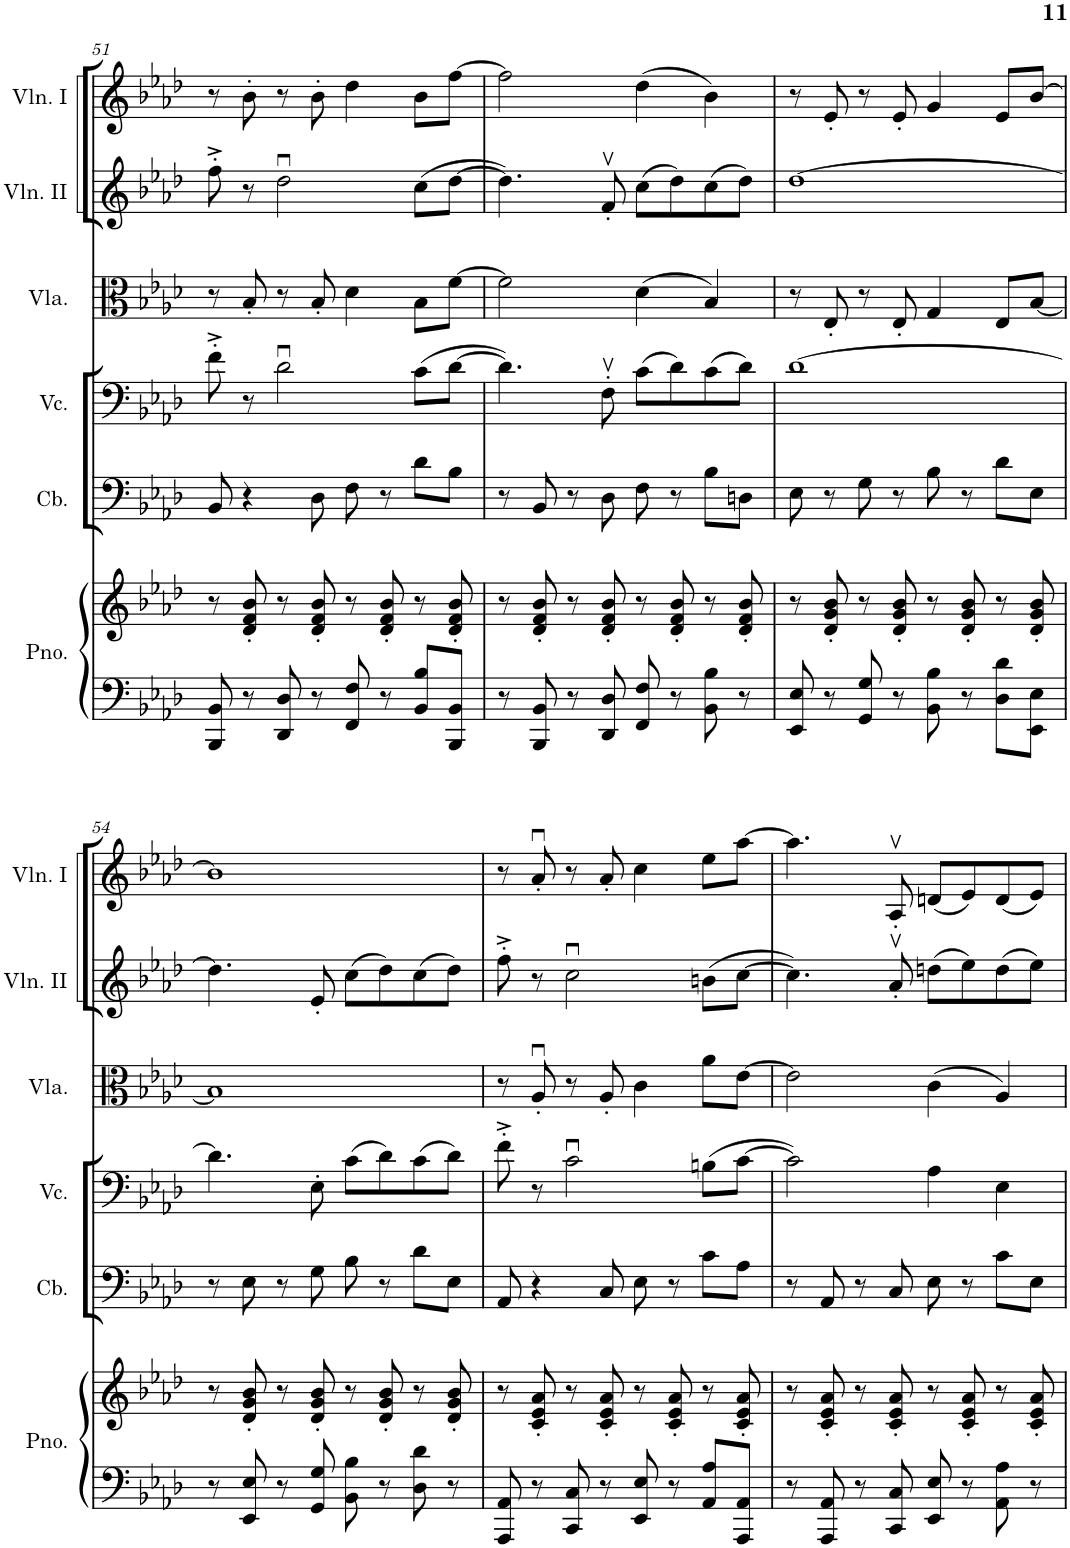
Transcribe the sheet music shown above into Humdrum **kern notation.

**kern	**kern	**kern	**kern	**kern	**kern	**kern	**kern
*part7	*part7	*part6	*part5	*part4	*part3	*part2	*part1
*staff8	*staff7	*staff6	*staff5	*staff4	*staff3	*staff2	*staff1
*I"Piano	*	*I"Contrabass	*I"Violoncello	*I"Viola	*I"Violin II	*I"Violin I	*I"Violin
*I'Pno.	*	*I'Cb.	*I'Vc.	*I'Vla.	*I'Vln. II	*I'Vln. I	*I'Vln.
!!LO:PB:g=z
*clefF4	*clefG2	*clefF4	*clefF4	*clefC3	*clefG2	*clefG2	*clefG2
*	*	*Trd7c12	*	*	*	*	*
*k[b-e-a-d-]	*k[b-e-a-d-]	*k[b-e-a-d-]	*k[b-e-a-d-]	*k[b-e-a-d-]	*k[b-e-a-d-]	*k[b-e-a-d-]	*k[b-e-a-d-]
*M4/4	*M4/4	*M4/4	*M4/4	*M4/4	*M4/4	*M4/4	*M4/4
=51	=51	=51	=51	=51	=51	=51	=51
8BBB-/ 8BB-/	8r	8BB-/	8f'^\	8r	8ff'^\	8r	1r
8r	8d-/' 8f/' 8b-/'	4r	8r	8B-'/	8r	8b-'\	.
8DD-/ 8D-/	8r	.	2d-u\	8r	2dd-u\	8r	.
8r	8d-/' 8f/' 8b-/'	8D-\	.	8B-'/	.	8b-'\	.
8FF/ 8F/	8r	8F\	.	4d-\	.	4dd-\	.
8r	8d-/' 8f/' 8b-/'	8r	.	.	.	.	.
8BB-/ 8B-/L	8r	8d-\L	(8c\L	8B-\L	(8cc\L	8b-\L	.
8BBB-/ 8BB-/J	8d-/' 8f/' 8b-/'	8B-\J	[>8d-\J	[>8f\J	[8dd-\J	[>8ff\J	.
=52	=52	=52	=52	=52	=52	=52	=52
8r	8r	8r	4.d-\])	2f\]	4.dd-\])	2ff\]	1r
8BBB-/ 8BB-/	8d-/' 8f/' 8b-/'	8BB-/	.	.	.	.	.
8r	8r	8r	.	.	.	.	.
8DD-/ 8D-/	8d-/' 8f/' 8b-/'	8D-\	8Fv'\	.	8fv'/	.	.
8FF/ 8F/	8r	8F\	(8c\L	(4d-\	(8cc\L	(4dd-\	.
8r	8d-/' 8f/' 8b-/'	8r	8d-\)	.	8dd-\)	.	.
8BB-\ 8B-\	8r	8B-\L	(8c\	4B-/)	(8cc\	4b-\)	.
8r	8d-/' 8f/' 8b-/'	8Dn\J	8d-\J)	.	8dd-\J)	.	.
=53	=53	=53	=53	=53	=53	=53	=53
8EE-/ 8E-/	8r	8E-\	[1d-	8r	[1dd-	8r	1r
8r	8d-/' 8g/' 8b-/'	8r	.	8E-'/	.	8e-'/	.
8GG/ 8G/	8r	8G\	.	8r	.	8r	.
8r	8d-/' 8g/' 8b-/'	8r	.	8E-'/	.	8e-'/	.
8BB-\ 8B-\	8r	8B-\	.	4G/	.	4g/	.
8r	8d-/' 8g/' 8b-/'	8r	.	.	.	.	.
8D-\ 8d-\L	8r	8d-\L	.	8E-/L	.	8e-/L	.
8EE-\ 8E-\J	8d-/' 8g/' 8b-/'	8E-\J	.	[8B-/J	.	[8b-/J	.
!!LO:LB:g=z
=54	=54	=54	=54	=54	=54	=54	=54
8r	8r	8r	4.d-\]	1B-]	4.dd-\]	1b-]	1r
8EE-/ 8E-/	8d-/' 8g/' 8b-/'	8E-\	.	.	.	.	.
8r	8r	8r	.	.	.	.	.
8GG/ 8G/	8d-/' 8g/' 8b-/'	8G\	8E-'\	.	8e-'/	.	.
8BB-\ 8B-\	8r	8B-\	(8c\L	.	(8cc\L	.	.
8r	8d-/' 8g/' 8b-/'	8r	8d-\)	.	8dd-\)	.	.
8D-\ 8d-\	8r	8d-\L	(8c\	.	(8cc\	.	.
8r	8d-/' 8g/' 8b-/'	8E-\J	8d-\J)	.	8dd-\J)	.	.
=55	=55	=55	=55	=55	=55	=55	=55
8AAA-/ 8AA-/	8r	8AA-/	8f'^\	8r	8ff'^\	8r	1r
8r	8c/' 8e-/' 8a-/'	4r	8r	8A-u'/	8r	8a-u'/	.
8CC/ 8C/	8r	.	2cu\	8r	2ccu\	8r	.
8r	8c/' 8e-/' 8a-/'	8C/	.	8A-'/	.	8a-'/	.
8EE-/ 8E-/	8r	8E-\	.	4c\	.	4cc\	.
8r	8c/' 8e-/' 8a-/'	8r	.	.	.	.	.
8AA-/ 8A-/L	8r	8c\L	(8Bn\L	8a-\L	(8bn\L	8ee-\L	.
8AAA-/ 8AA-/J	8c/' 8e-/' 8a-/'	8A-\J	[>8c\J	[>8e-\J	[>8cc\J	[8aa-\J	.
=56	=56	=56	=56	=56	=56	=56	=56
8r	8r	8r	2c\])	2e-\]	4.cc\])	4.aa-\]	1r
8AAA-/ 8AA-/	8c/' 8e-/' 8a-/'	8AA-/	.	.	.	.	.
8r	8r	8r	.	.	.	.	.
8CC/ 8C/	8c/' 8e-/' 8a-/'	8C/	.	.	8a-v'/	8A-v'/	.
8EE-/ 8E-/	8r	8E-\	4A-\	(4c\	(8ddn\L	(8dn/L	.
8r	8c/' 8e-/' 8a-/'	8r	.	.	8ee-\)	8e-/)	.
8AA-\ 8A-\	8r	8c\L	4E-\	4A-/)	(8dd\	(8d/	.
8r	8c/' 8e-/' 8a-/'	8E-\J	.	.	8ee-\J)	8e-/J)	.
=	=	=	=	=	=	=	=
*-	*-	*-	*-	*-	*-	*-	*-
